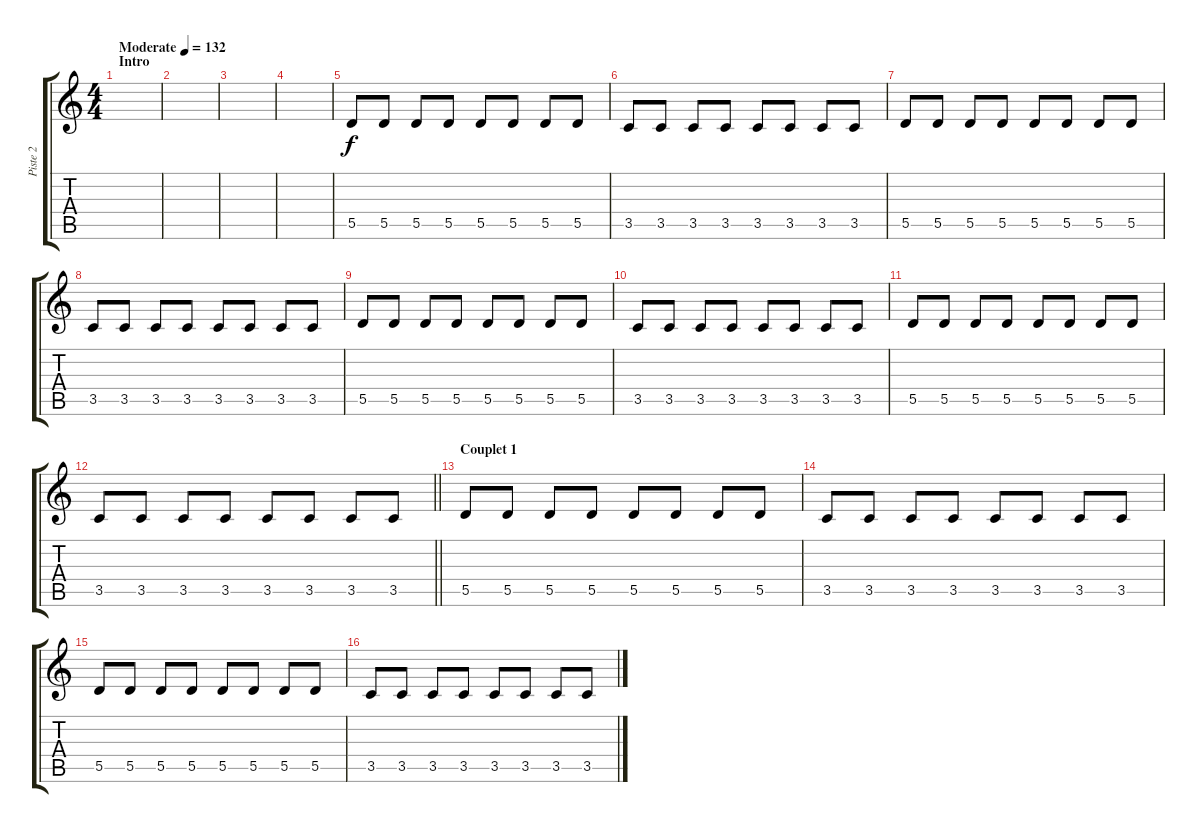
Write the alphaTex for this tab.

\track ("Piste 2" "Piste 2") {instrument electricbassfinger}
\staff {score tabs}
\tuning (E4 B3 G3 D3 A2 E2) {hide}
\ts (4 4)
\section ("" "Intro")
\tempo (132 "Moderate")
\clef g2
\ks c
|
|
|
|
5.5.8 5.5.8 5.5.8 5.5.8 5.5.8 5.5.8 5.5.8 5.5.8 |
3.5.8 3.5.8 3.5.8 3.5.8 3.5.8 3.5.8 3.5.8 3.5.8 |
5.5.8 5.5.8 5.5.8 5.5.8 5.5.8 5.5.8 5.5.8 5.5.8 |
3.5.8 3.5.8 3.5.8 3.5.8 3.5.8 3.5.8 3.5.8 3.5.8 |
5.5.8 5.5.8 5.5.8 5.5.8 5.5.8 5.5.8 5.5.8 5.5.8 |
3.5.8 3.5.8 3.5.8 3.5.8 3.5.8 3.5.8 3.5.8 3.5.8 |
5.5.8 5.5.8 5.5.8 5.5.8 5.5.8 5.5.8 5.5.8 5.5.8 |
\barLineRight lightlight
3.5.8 3.5.8 3.5.8 3.5.8 3.5.8 3.5.8 3.5.8 3.5.8 |
\section ("" "Couplet 1")
5.5.8 5.5.8 5.5.8 5.5.8 5.5.8 5.5.8 5.5.8 5.5.8 |
3.5.8 3.5.8 3.5.8 3.5.8 3.5.8 3.5.8 3.5.8 3.5.8 |
5.5.8 5.5.8 5.5.8 5.5.8 5.5.8 5.5.8 5.5.8 5.5.8 |
3.5.8 3.5.8 3.5.8 3.5.8 3.5.8 3.5.8 3.5.8 3.5.8
